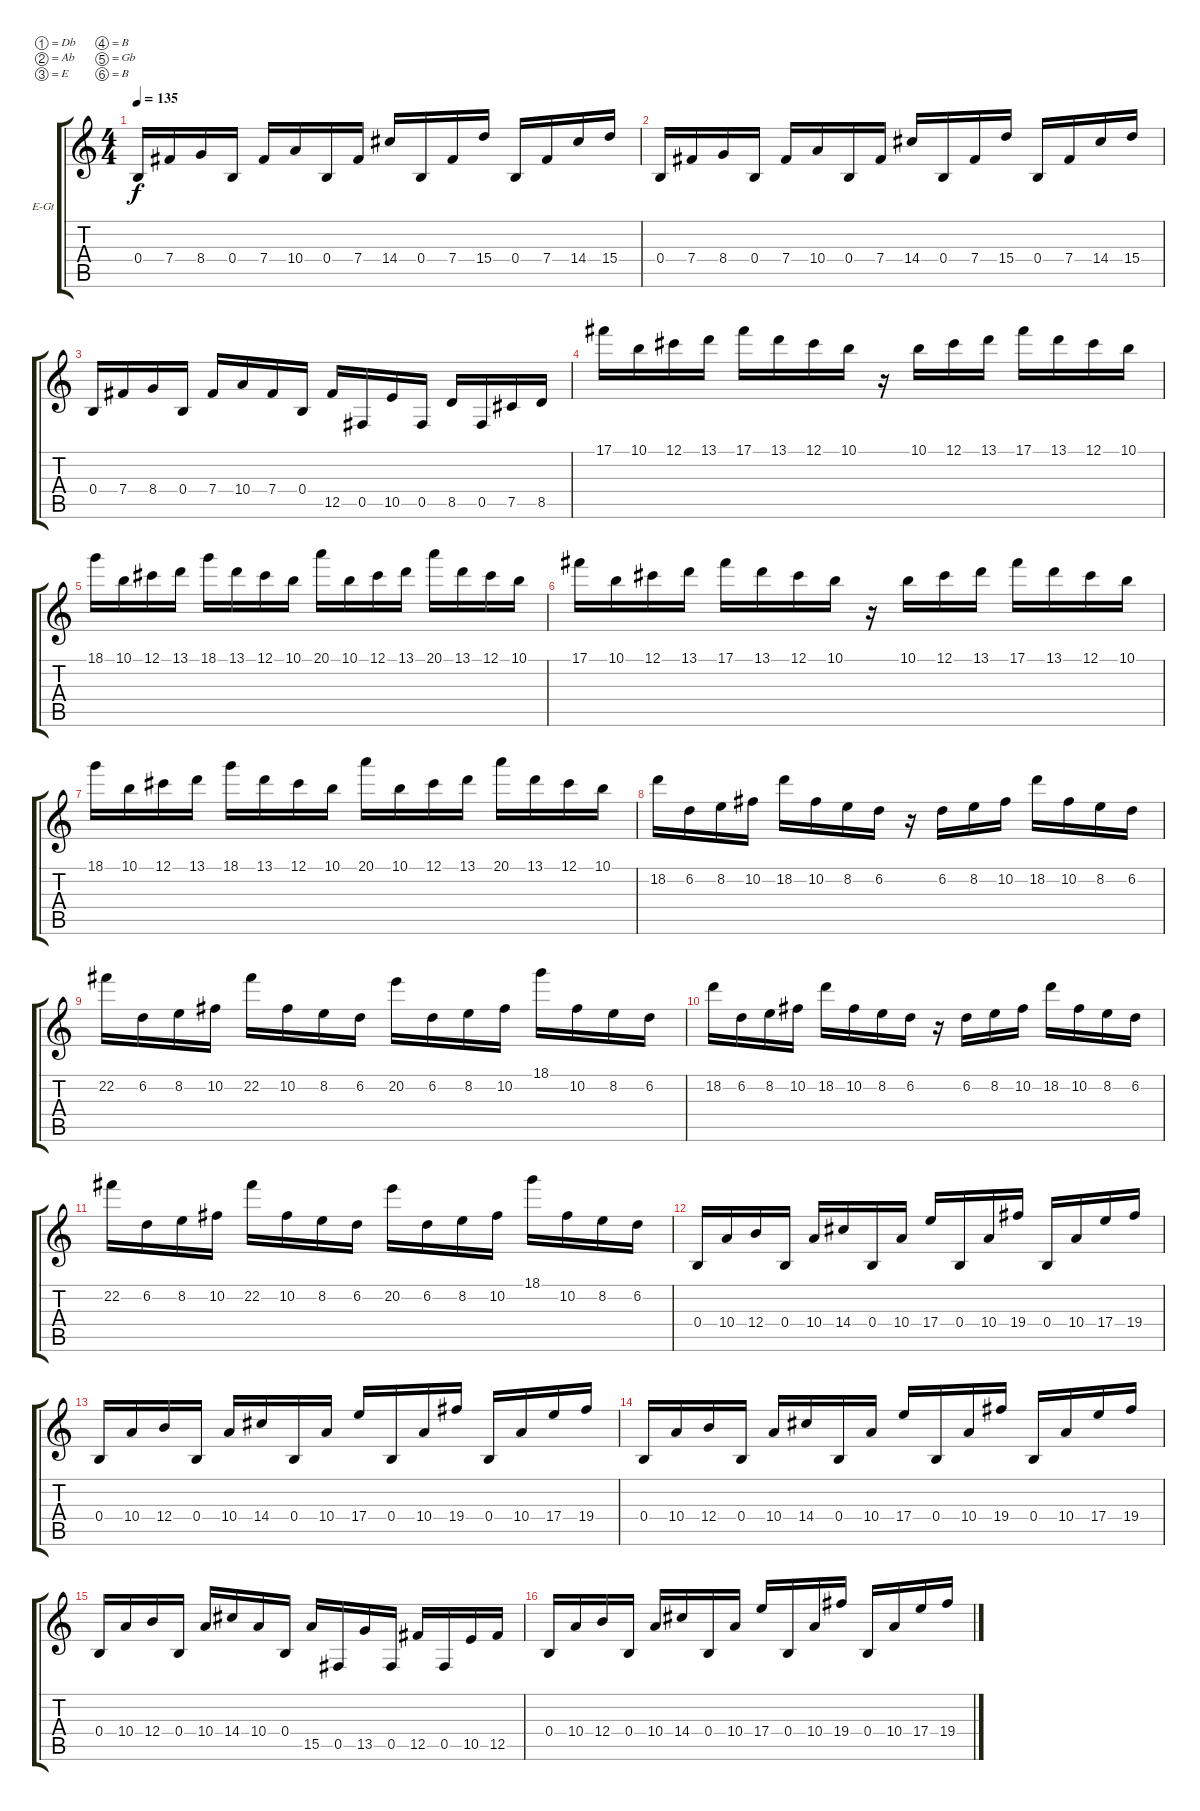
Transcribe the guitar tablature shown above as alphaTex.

\bracketExtendMode groupsimilarinstruments
\firstSystemTrackNameOrientation horizontal
\otherSystemsTrackNameOrientation horizontal
\track ("right guitar" "E-Gt") {instrument distortionguitar}
\staff {score tabs}
\tuning (Db4 Ab3 E3 B2 Gb2 B1)
\ts (4 4)
\tempo 135
\clef g2
\ks c
0.4.16{dy f} 7.4.16 8.4.16 0.4.16 7.4.16 10.4.16 0.4.16 7.4.16 14.4.16 0.4.16 7.4.16 15.4.16 0.4.16 7.4.16 14.4.16 15.4.16 |
0.4.16 7.4.16 8.4.16 0.4.16 7.4.16 10.4.16 0.4.16 7.4.16 14.4.16 0.4.16 7.4.16 15.4.16 0.4.16 7.4.16 14.4.16 15.4.16 |
0.4.16 7.4.16 8.4.16 0.4.16 7.4.16 10.4.16 7.4.16 0.4.16 12.5.16 0.5.16 10.5.16 0.5.16 8.5.16 0.5.16 7.5.16 8.5.16 |
17.1.16 10.1.16 12.1.16 13.1.16 17.1.16 13.1.16 12.1.16 10.1.16 r.16 10.1.16 12.1.16 13.1.16 17.1.16 13.1.16 12.1.16 10.1.16 |
18.1.16 10.1.16 12.1.16 13.1.16 18.1.16 13.1.16 12.1.16 10.1.16 20.1.16 10.1.16 12.1.16 13.1.16 20.1.16 13.1.16 12.1.16 10.1.16 |
17.1.16 10.1.16 12.1.16 13.1.16 17.1.16 13.1.16 12.1.16 10.1.16 r.16 10.1.16 12.1.16 13.1.16 17.1.16 13.1.16 12.1.16 10.1.16 |
18.1.16 10.1.16 12.1.16 13.1.16 18.1.16 13.1.16 12.1.16 10.1.16 20.1.16 10.1.16 12.1.16 13.1.16 20.1.16 13.1.16 12.1.16 10.1.16 |
18.2.16 6.2.16 8.2.16 10.2.16 18.2.16 10.2.16 8.2.16 6.2.16 r.16 6.2.16 8.2.16 10.2.16 18.2.16 10.2.16 8.2.16 6.2.16 |
22.2.16 6.2.16 8.2.16 10.2.16 22.2.16 10.2.16 8.2.16 6.2.16 20.2.16 6.2.16 8.2.16 10.2.16 18.1.16 10.2.16 8.2.16 6.2.16 |
18.2.16 6.2.16 8.2.16 10.2.16 18.2.16 10.2.16 8.2.16 6.2.16 r.16 6.2.16 8.2.16 10.2.16 18.2.16 10.2.16 8.2.16 6.2.16 |
22.2.16 6.2.16 8.2.16 10.2.16 22.2.16 10.2.16 8.2.16 6.2.16 20.2.16 6.2.16 8.2.16 10.2.16 18.1.16 10.2.16 8.2.16 6.2.16 |
0.4.16 10.4.16 12.4.16 0.4.16 10.4.16 14.4.16 0.4.16 10.4.16 17.4.16 0.4.16 10.4.16 19.4.16 0.4.16 10.4.16 17.4.16 19.4.16 |
0.4.16 10.4.16 12.4.16 0.4.16 10.4.16 14.4.16 0.4.16 10.4.16 17.4.16 0.4.16 10.4.16 19.4.16 0.4.16 10.4.16 17.4.16 19.4.16 |
0.4.16 10.4.16 12.4.16 0.4.16 10.4.16 14.4.16 0.4.16 10.4.16 17.4.16 0.4.16 10.4.16 19.4.16 0.4.16 10.4.16 17.4.16 19.4.16 |
0.4.16 10.4.16 12.4.16 0.4.16 10.4.16 14.4.16 10.4.16 0.4.16 15.5.16 0.5.16 13.5.16 0.5.16 12.5.16 0.5.16 10.5.16 12.5.16 |
0.4.16 10.4.16 12.4.16 0.4.16 10.4.16 14.4.16 0.4.16 10.4.16 17.4.16 0.4.16 10.4.16 19.4.16 0.4.16 10.4.16 17.4.16 19.4.16
